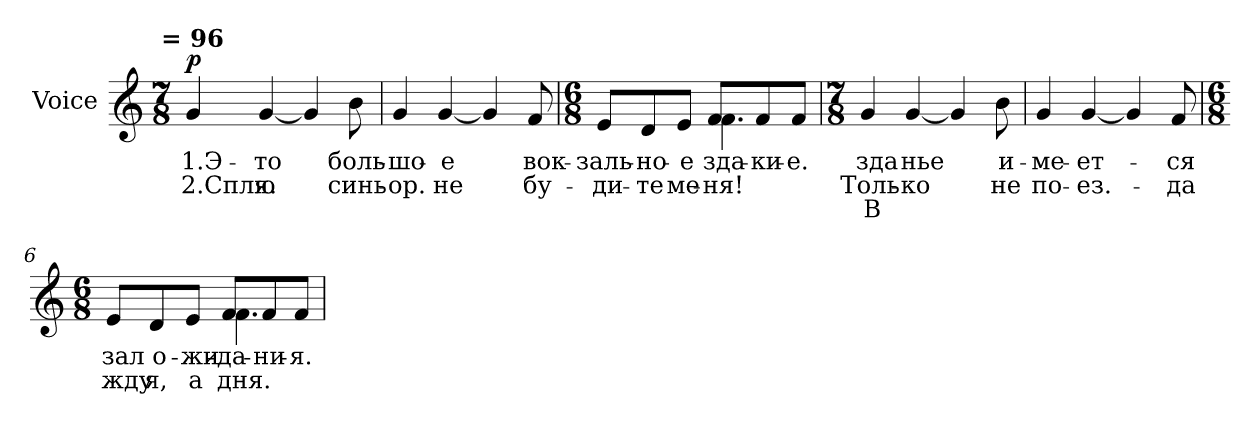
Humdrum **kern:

**kern	**text	**text	**text	**dynam
*part1	*part1	*part1	*part1	*part1
*staff1	*staff1	*staff1	*staff1	*staff1
*I"Voice	*	*	*	*
*I'Vo.	*	*	*	*
*clefG2	*	*	*	*
*k[]	*	*	*	*
!!LO:TX:omd:t= = 96
*M7/8	*	*	*	*
*MM48	*	*	*	*
=1	=1	=1	=1	=1
!	!	!	!	!LO:DY:a
4g/	1.Э-	2.Сплю	.	p
[4g/	-то	я.	.	.
4g/]	.	.	.	.
8b\	боль-	синь-	.	.
=2	=2	=2	=2	=2
4g/	-шо-	-ор.	.	.
[4g/	-е	не	.	.
4g/]	.	.	.	.
8f/	вок-	бу-	.	.
=3	=3	=3	=3	=3
*M6/8	*	*	*	*
*^	*	*	*	*
8e/L	4ryy	-заль-	-ди-	.	.
8d/	.	-но-	-те	.	.
8e/J	8ryy	-е	ме-	.	.
8f/L	4.f\	зда-	-ня!	.	.
8f/	.	-ки-	.	.	.
8f/J	.	-е.	.	.	.
*v	*v	*	*	*	*
=4	=4	=4	=4	=4
*M7/8	*	*	*	*
4g/	зда	Толь-	В	.
[4g/	нье	-ко	.	.
4g/]	.	.	.	.
8b\	и-	не	.	.
!!LO:LB:g=z
=5	=5	=5	=5	=5
4g/	-ме-	по-	.	.
[4g/	-ет-	-ез.-	.	.
4g/]	.	.	.	.
8f/	-ся	-да	.	.
=6	=6	=6	=6	=6
*M6/8	*	*	*	*
*^	*	*	*	*
8e/L	4ryy	зал	жду	.	.
8d/	.	о-	я,	.	.
8e/J	8ryy	-жи-	а	.	.
8f/L	4.f\	-да-	дня.	.	.
8f/	.	-ни-	.	.	.
8f/J	.	-я.	.	.	.
*v	*v	*	*	*	*
=	=	=	=	=
*-	*-	*-	*-	*-
